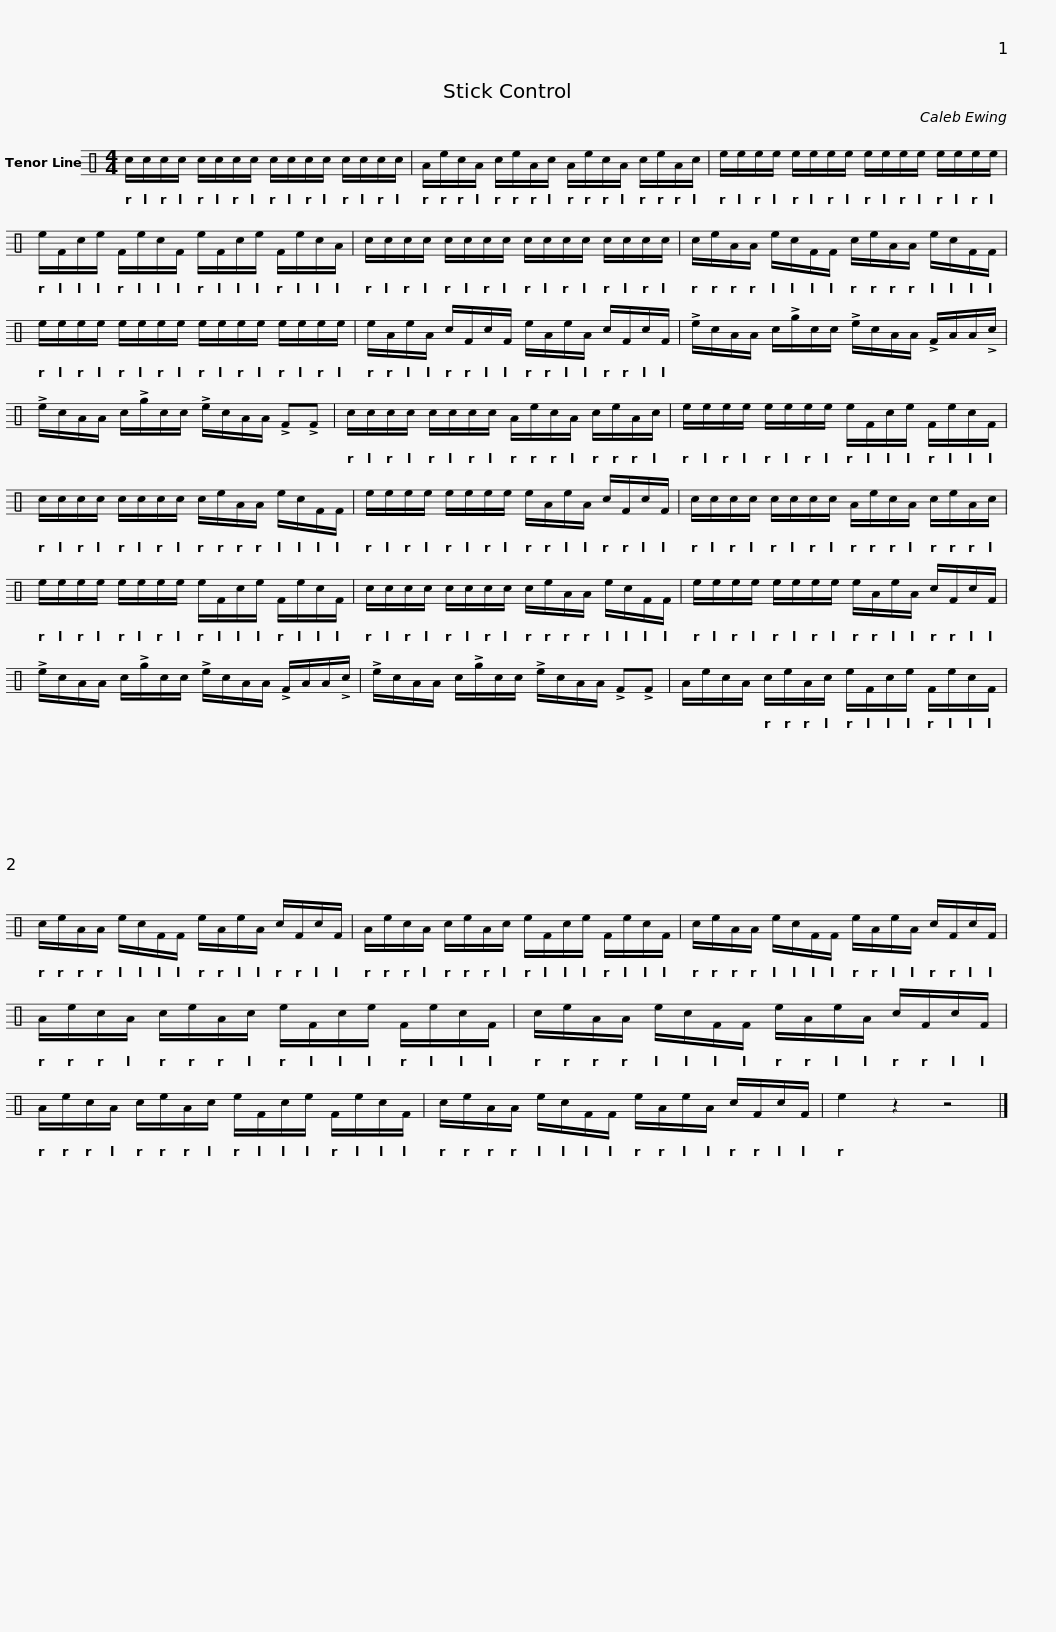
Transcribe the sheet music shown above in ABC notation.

X:1
L:1/8
M:4/4
I:linebreak $
K:C
V:1 perc
K:none
V:1
 c/c/c/c/ c/c/c/c/ c/c/c/c/ c/c/c/c/ | A/e/c/A/ c/e/A/c/ A/e/c/A/ c/e/A/c/ | e/e/e/e/ e/e/e/e/ e/e/e/e/ e/e/e/e/ |$ e/F/c/e/ F/e/c/F/ e/F/c/e/ F/e/c/A/ | c/c/c/c/ c/c/c/c/ c/c/c/c/ c/c/c/c/ | %5
 c/e/A/A/ e/c/F/F/ c/e/A/A/ e/c/F/F/ |$ e/e/e/e/ e/e/e/e/ e/e/e/e/ e/e/e/e/ | e/A/e/A/ c/F/c/F/ e/A/e/A/ c/F/c/F/ | !>!e/c/A/A/ c/!>!g/c/c/ !>!e/c/A/A/ !>!F/A/A/!>!c/ |$ !>!e/c/A/A/ c/!>!g/c/c/ !>!e/c/A/A/ !>!F!>!F | %10
 c/c/c/c/ c/c/c/c/ A/e/c/A/ c/e/A/c/ | e/e/e/e/ e/e/e/e/ e/F/c/e/ F/e/c/F/ |$ c/c/c/c/ c/c/c/c/ c/e/A/A/ e/c/F/F/ | e/e/e/e/ e/e/e/e/ e/A/e/A/ c/F/c/F/ | c/c/c/c/ c/c/c/c/ A/e/c/A/ c/e/A/c/ |$ %15
 e/e/e/e/ e/e/e/e/ e/F/c/e/ F/e/c/F/ | c/c/c/c/ c/c/c/c/ c/e/A/A/ e/c/F/F/ | e/e/e/e/ e/e/e/e/ e/A/e/A/ c/F/c/F/ |$ !>!e/c/A/A/ c/!>!g/c/c/ !>!e/c/A/A/ !>!F/A/A/!>!c/ | !>!e/c/A/A/ c/!>!g/c/c/ !>!e/c/A/A/ !>!F!>!F | %20
 A/e/c/A/ c/e/A/c/ e/F/c/e/ F/e/c/F/ |$ c/e/A/A/ e/c/F/F/ e/A/e/A/ c/F/c/F/ | A/e/c/A/ c/e/A/c/ e/F/c/e/ F/e/c/F/ | c/e/A/A/ e/c/F/F/ e/A/e/A/ c/F/c/F/ |$ A/e/c/A/ c/e/A/c/ e/F/c/e/ F/e/c/F/ | %25
 c/e/A/A/ e/c/F/F/ e/A/e/A/ c/F/c/F/ | A/e/c/A/ c/e/A/c/ e/F/c/e/ F/e/c/F/ |$ c/e/A/A/ e/c/F/F/ e/A/e/A/ c/F/c/F/ | e2 z2 z4 |] %29
